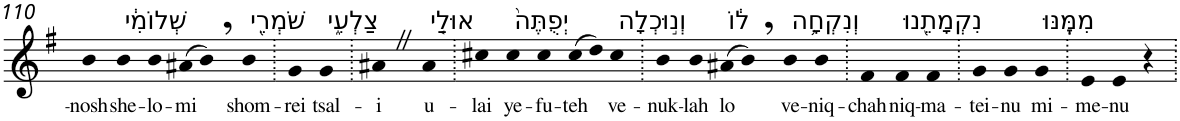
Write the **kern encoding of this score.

**kern	**text
*part1	*part1
*staff1	*staff1
*I"Piano	*
*I'Pno	*
!!LO:PB:g=z
*clefG2	*
*k[f#]	*
*G:	*
=110	=110
!	!LO:LY:b
4b	-nosh
!LO:TX:a:t=שְׁלוֹמִ֔י	!
!	!LO:LY:b
4b	she-
!	!LO:LY:b
4b	-lo-
!	!LO:LY:b
(>8a#X	-mi
8b,)	.
!LO:TX:a:t=שֹׁמְרֵ֖י	!
!	!LO:LY:b
4b	shom-
=111.	=111.
!	!LO:LY:b
4g	-rei
!LO:TX:a:t=צַלְעִ֑י	!
!	!LO:LY:b
4g	tsal-
=112.	=112.
!	!LO:LY:b
4a#XZ	-i
!LO:TX:a:t=אוּלַ֤י	!
!	!LO:LY:b
4a#	u-
=113.	=113.
!	!LO:LY:b
4cc#X	-lai
!LO:TX:a:t=יְפֻתֶּה֙	!
!	!LO:LY:b
4cc#	ye-
!	!LO:LY:b
4cc#	-fu-
!	!LO:LY:b
(>8cc#	-teh
8dd)	.
!LO:TX:a:t=וְנ֣וּכְלָה	!
!	!LO:LY:b
4cc#	ve-
=114.	=114.
!	!LO:LY:b
4b	-nuk-
!	!LO:LY:b
4b	-lah
!LO:TX:a:t=ל֔וֹ	!
!	!LO:LY:b
(>8a#X	lo
8b,)	.
!LO:TX:a:t=וְנִקְחָ֥ה	!
!	!LO:LY:b
4b	ve-
!	!LO:LY:b
4b	-niq-
=115.	=115.
!	!LO:LY:b
4f#	-chah
!LO:TX:a:t=נִקְמָתֵ֖נוּ	!
!	!LO:LY:b
4f#	niq-
!	!LO:LY:b
4f#	-ma-
=116.	=116.
!	!LO:LY:b
4g	-tei-
!	!LO:LY:b
4g	-nu
!LO:TX:a:t=מִמֶּֽנּוּ	!
!	!LO:LY:b
4g	mi-
=117.	=117.
!	!LO:LY:b
4e	-me-
!	!LO:LY:b
4e	-nu
4r	.
=.	=.
*-	*-
